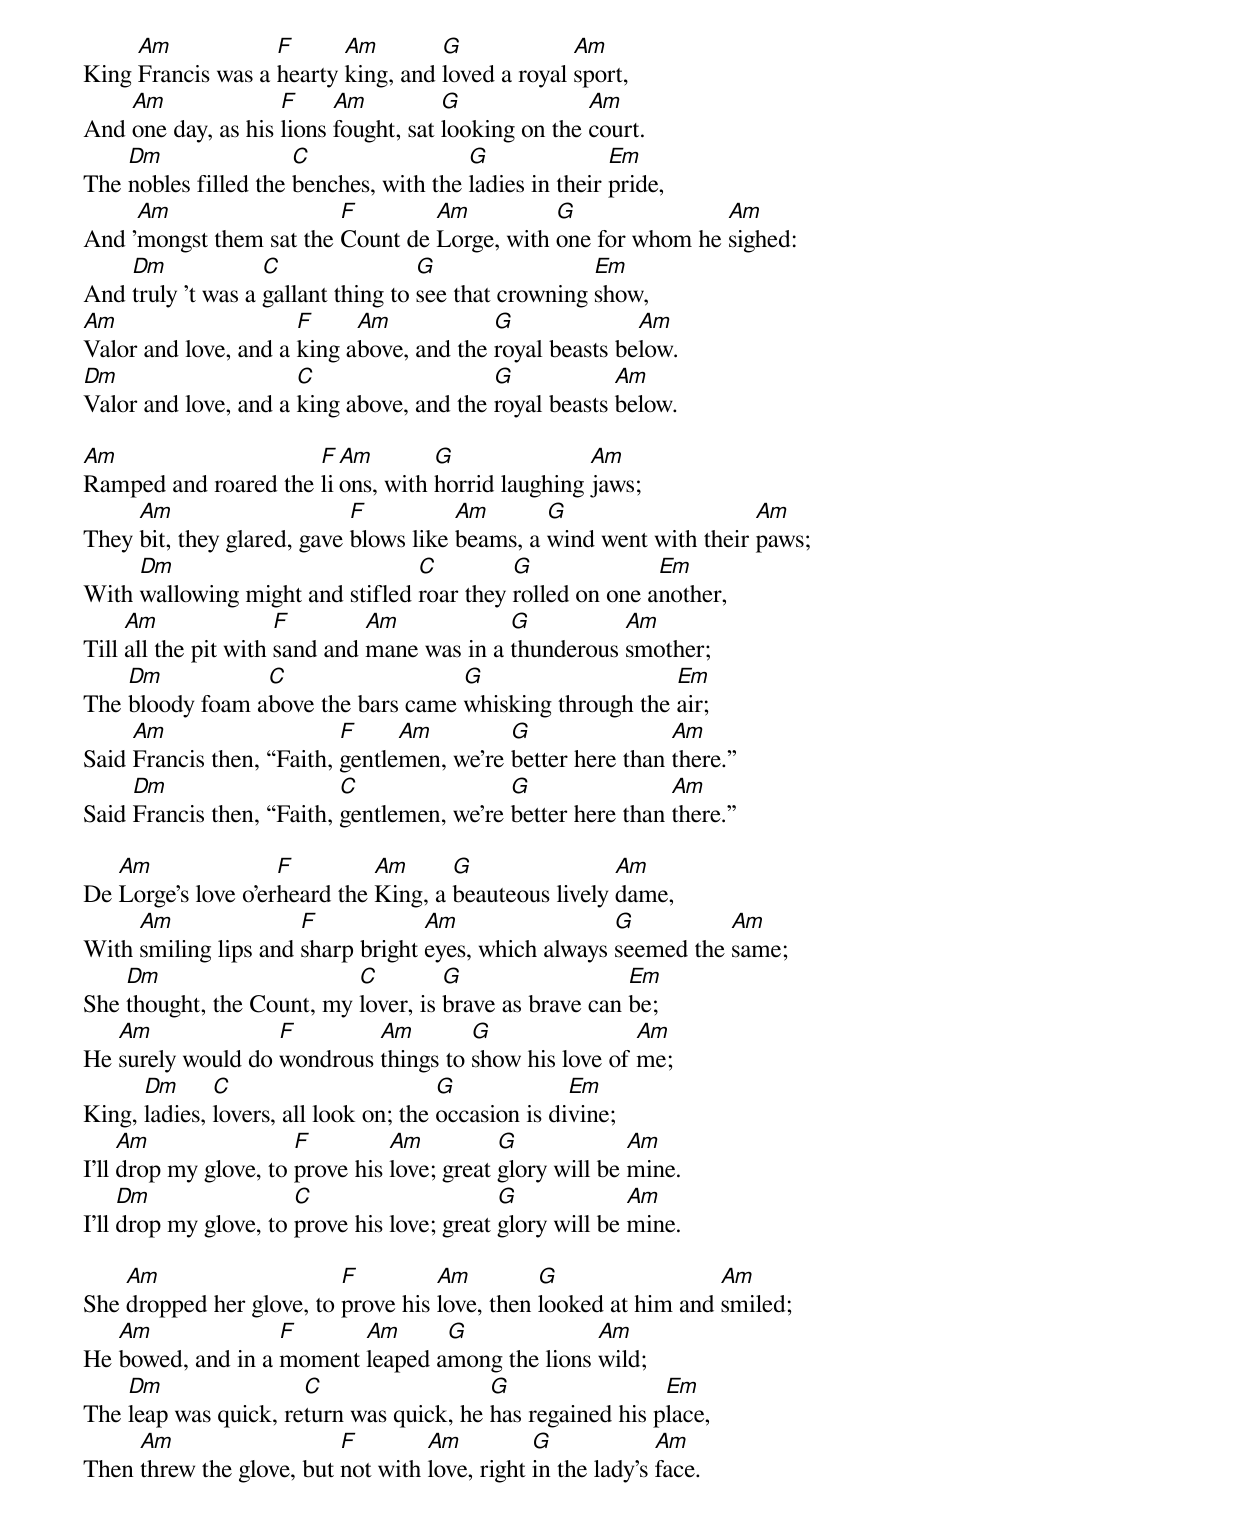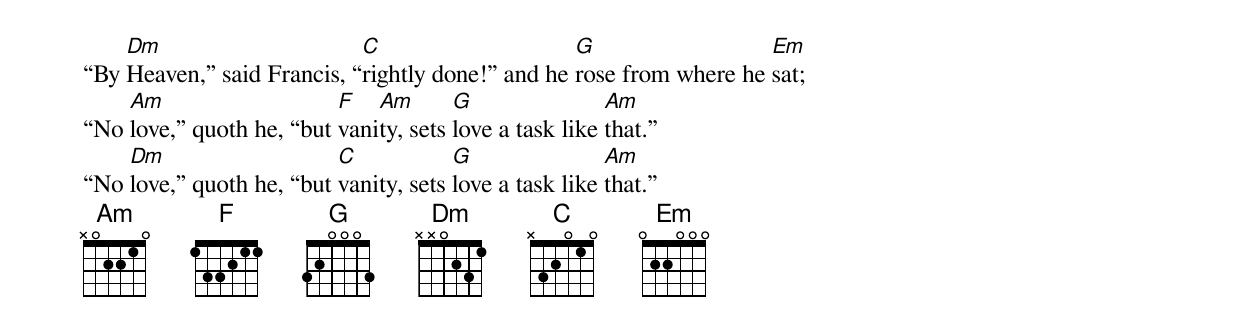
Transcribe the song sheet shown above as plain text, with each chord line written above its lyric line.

     Am            F      Am        G             Am
King Francis was a hearty king, and loved a royal sport,
    Am              F     Am          G              Am
And one day, as his lions fought, sat looking on the court.
    Dm                C                 G               Em
The nobles filled the benches, with the ladies in their pride,
     Am                  F        Am          G               Am
And ’mongst them sat the Count de Lorge, with one for whom he sighed:
    Dm             C                G                 Em
And truly ’t was a gallant thing to see that crowning show,
Am                    F     Am            G              Am
Valor and love, and a king above, and the royal beasts below.
Dm                    C                   G            Am
Valor and love, and a king above, and the royal beasts below.

Am                    F Am        G               Am
Ramped and roared the lions, with horrid laughing jaws;
     Am                     F          Am       G                    Am
They bit, they glared, gave blows like beams, a wind went with their paws;
     Dm                          C         G              Em
With wallowing might and stifled roar they rolled on one another,
     Am               F        Am            G          Am
Till all the pit with sand and mane was in a thunderous smother;
    Dm           C                  G                    Em
The bloody foam above the bars came whisking through the air;
     Am                    F     Am         G                Am
Said Francis then, “Faith, gentlemen, we’re better here than there.”
     Dm                    C                G                Am
Said Francis then, “Faith, gentlemen, we’re better here than there.”

   Am               F         Am      G                Am
De Lorge’s love o’erheard the King, a beauteous lively dame,
     Am               F            Am                 G          Am
With smiling lips and sharp bright eyes, which always seemed the same;
    Dm                     C         G                  Em
She thought, the Count, my lover, is brave as brave can be;
   Am              F        Am        G                Am
He surely would do wondrous things to show his love of me;
      Dm      C                        G             Em
King, ladies, lovers, all look on; the occasion is divine;
     Am                F         Am          G             Am
I’ll drop my glove, to prove his love; great glory will be mine.
     Dm                C                     G             Am
I’ll drop my glove, to prove his love; great glory will be mine.

    Am                    F         Am         G                 Am
She dropped her glove, to prove his love, then looked at him and smiled;
   Am              F      Am      G              Am
He bowed, and in a moment leaped among the lions wild;
    Dm                C                  G                 Em
The leap was quick, return was quick, he has regained his place,
     Am                   F        Am          G             Am
Then threw the glove, but not with love, right in the lady’s face.
    Dm                      C                     G                  Em
“By Heaven,” said Francis, “rightly done!” and he rose from where he sat;
    Am                    F   Am       G                Am
“No love,” quoth he, “but vanity, sets love a task like that.”
    Dm                    C            G                Am
“No love,” quoth he, “but vanity, sets love a task like that.”
